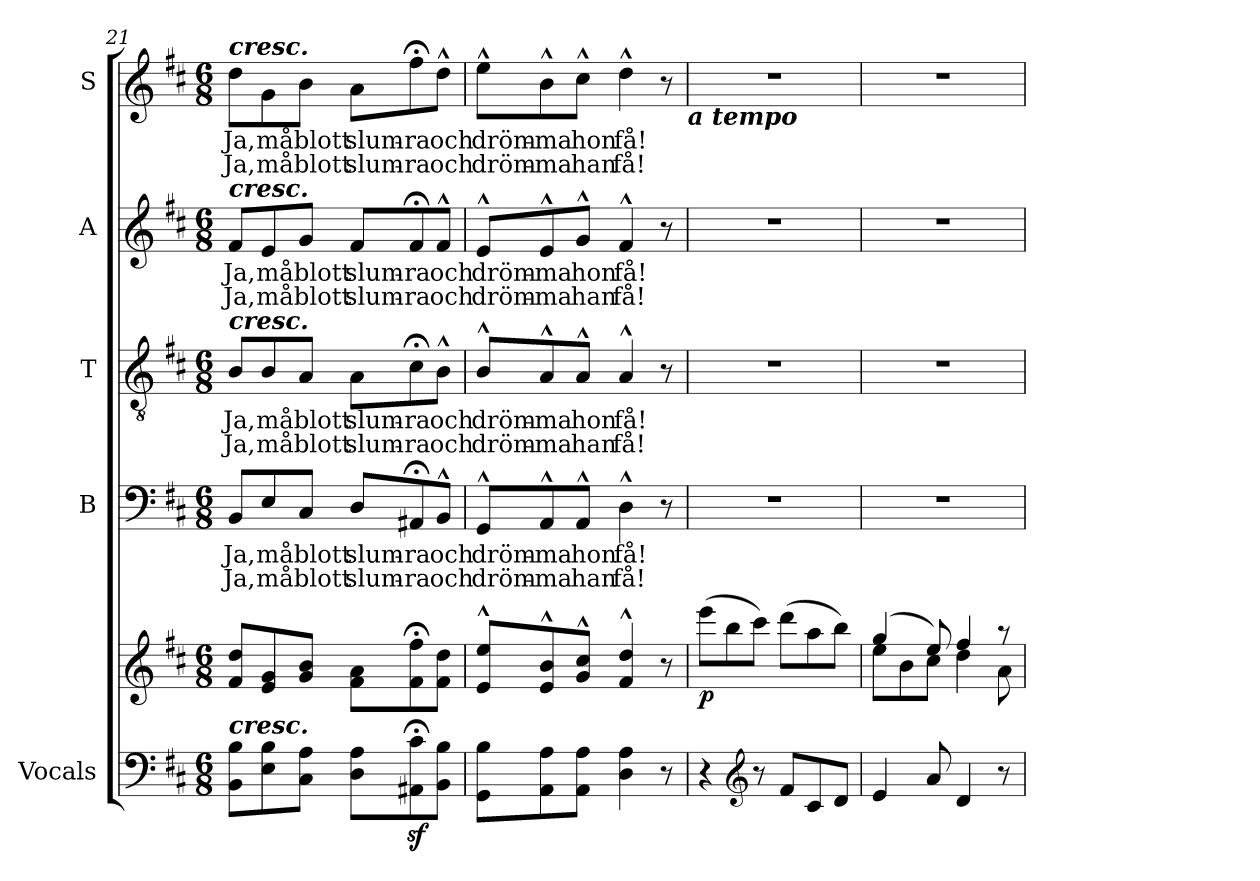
**kern	**kern	**dynam	**kern	**text	**text	**kern	**text	**text	**kern	**text	**text	**kern	**text	**text
*part5	*part5	*part5	*part4	*part4	*part4	*part3	*part3	*part3	*part2	*part2	*part2	*part1	*part1	*part1
*staff6	*staff5	*staff5/6	*staff4	*staff4	*staff4	*staff3	*staff3	*staff3	*staff2	*staff2	*staff2	*staff1	*staff1	*staff1
*I"Vocals	*	*	*I"B	*	*	*I"T	*	*	*I"A	*	*	*I"S	*	*
*clefF4	*clefG2	*	*clefF4	*	*	*clefGv2	*	*	*clefG2	*	*	*clefG2	*	*
*k[f#c#]	*k[f#c#]	*	*k[f#c#]	*	*	*k[f#c#]	*	*	*k[f#c#]	*	*	*k[f#c#]	*	*
*D:	*D:	*	*D:	*	*	*D:	*	*	*D:	*	*	*D:	*	*
*M6/8	*M6/8	*	*M6/8	*	*	*M6/8	*	*	*M6/8	*	*	*M6/8	*	*
=21	=21	=21	=21	=21	=21	=21	=21	=21	=21	=21	=21	=21	=21	=21
!	!	!	!	!LO:LY:b	!LO:LY:b	!	!	!	!	!	!	!	!	!
!	!	!	!	!	!	!	!LO:LY:b	!LO:LY:b	!	!	!	!	!	!
!	!	!	!	!	!	!	!	!	!	!LO:LY:b	!LO:LY:b	!	!	!
!	!	!	!	!	!	!	!	!	!	!	!	!LO:TX:a:Bi:t=cresc.	!	!
!	!	!	!	!	!	!	!	!	!LO:TX:a:Bi:t=cresc.	!	!	!	!	!
!	!	!	!	!	!	!LO:TX:a:Bi:t=cresc.	!	!	!	!	!	!	!	!
!LO:TX:a:Bi:t=cresc.	!	!	!	!	!	!	!	!	!	!	!	!	!	!
!	!	!	!	!	!	!	!	!	!	!	!	!	!LO:LY:b	!LO:LY:b
8BB\ 8B\L	8f#/ 8dd/L	.	8BB/L	Ja,	Ja,	8B/L	Ja,	Ja,	8f#/L	Ja,	Ja,	8dd\L	Ja,	Ja,
!	!	!	!	!LO:LY:b	!LO:LY:b	!	!	!	!	!	!	!	!	!
!	!	!	!	!	!	!	!LO:LY:b	!LO:LY:b	!	!	!	!	!	!
!	!	!	!	!	!	!	!	!	!	!LO:LY:b	!LO:LY:b	!	!	!
!	!	!	!	!	!	!	!	!	!	!	!	!	!LO:LY:b	!LO:LY:b
8E\ 8B\	8e/ 8g/	.	8E/	må	må	8B/	må	må	8e/	må	må	8g\	må	må
!	!	!	!	!LO:LY:b	!LO:LY:b	!	!	!	!	!	!	!	!	!
!	!	!	!	!	!	!	!LO:LY:b	!LO:LY:b	!	!	!	!	!	!
!	!	!	!	!	!	!	!	!	!	!LO:LY:b	!LO:LY:b	!	!	!
!	!	!	!	!	!	!	!	!	!	!	!	!	!LO:LY:b	!LO:LY:b
8C#\ 8A\J	8g/ 8b/J	.	8C#/J	blott	blott	8A/J	blott	blott	8g/J	blott	blott	8b\J	blott	blott
!	!	!	!	!LO:LY:b	!LO:LY:b	!	!	!	!	!	!	!	!	!
!	!	!	!	!	!	!	!LO:LY:b	!LO:LY:b	!	!	!	!	!	!
!	!	!	!	!	!	!	!	!	!	!LO:LY:b	!LO:LY:b	!	!	!
!	!	!	!	!	!	!	!	!	!	!	!	!	!LO:LY:b	!LO:LY:b
8D\ 8A\L	8f#\ 8a\L	.	8D/L	slum-	slum-	8A\L	slum-	slum-	8f#/L	slum-	slum-	8a\L	slum-	slum-
!	!	!	!	!LO:LY:b	!LO:LY:b	!	!	!	!	!	!	!	!	!
!	!	!	!	!	!	!	!LO:LY:b	!LO:LY:b	!	!	!	!	!	!
!	!	!	!	!	!	!	!	!	!	!LO:LY:b	!LO:LY:b	!	!	!
!	!	!	!	!	!	!	!	!	!	!	!	!	!LO:LY:b	!LO:LY:b
8AA#X\z>;< 8c#\z>;<	8f#\;< 8ff#\;<	.	8AA#X;</	-ra	-ra	8c#;<\	-ra	-ra	8f#;</	-ra	-ra	8ff#;<\	-ra	-ra
!	!	!	!	!LO:LY:b	!LO:LY:b	!	!	!	!	!	!	!	!	!
!	!	!	!	!	!	!	!LO:LY:b	!LO:LY:b	!	!	!	!	!	!
!	!	!	!	!	!	!	!	!	!	!LO:LY:b	!LO:LY:b	!	!	!
!	!	!	!	!	!	!	!	!	!	!	!	!	!LO:LY:b	!LO:LY:b
8BB\ 8B\J	8f#\ 8dd\J	.	8BB^^>/J	och	och	8B^^>\J	och	och	8f#^^>/J	och	och	8dd^^>\J	och	och
!!LO:LB:g=z
=22	=22	=22	=22	=22	=22	=22	=22	=22	=22	=22	=22	=22	=22	=22
!	!	!	!	!LO:LY:b	!LO:LY:b	!	!	!	!	!	!	!	!	!
!	!	!	!	!	!	!	!LO:LY:b	!LO:LY:b	!	!	!	!	!	!
!	!	!	!	!	!	!	!	!	!	!LO:LY:b	!LO:LY:b	!	!	!
!	!	!	!	!	!	!	!	!	!	!	!	!	!LO:LY:b	!LO:LY:b
8GG\ 8B\L	8e/^^> 8ee/^^>L	.	8GG^^>/L	dröm-	dröm-	8B^^>/L	dröm-	dröm-	8e^^>/L	dröm-	dröm-	8ee^^>\L	dröm-	dröm-
!	!	!	!	!LO:LY:b	!LO:LY:b	!	!	!	!	!	!	!	!	!
!	!	!	!	!	!	!	!LO:LY:b	!LO:LY:b	!	!	!	!	!	!
!	!	!	!	!	!	!	!	!	!	!LO:LY:b	!LO:LY:b	!	!	!
!	!	!	!	!	!	!	!	!	!	!	!	!	!LO:LY:b	!LO:LY:b
8AA\ 8A\	8e/^^> 8b/^^>	.	8AA^^>/	-ma	-ma	8A^^>/	-ma	-ma	8e^^>/	-ma	-ma	8b^^>\	-ma	-ma
!	!	!	!	!LO:LY:b	!LO:LY:b	!	!	!	!	!	!	!	!	!
!	!	!	!	!	!	!	!LO:LY:b	!LO:LY:b	!	!	!	!	!	!
!	!	!	!	!	!	!	!	!	!	!LO:LY:b	!LO:LY:b	!	!	!
!	!	!	!	!	!	!	!	!	!	!	!	!	!LO:LY:b	!LO:LY:b
8AA\ 8A\J	8g/^^> 8cc#/^^>J	.	8AA^^>/J	hon	han	8A^^>/J	hon	han	8g^^>/J	hon	han	8cc#^^>\J	hon	han
!	!	!	!	!LO:LY:b	!LO:LY:b	!	!	!	!	!	!	!	!	!
!	!	!	!	!	!	!	!LO:LY:b	!LO:LY:b	!	!	!	!	!	!
!	!	!	!	!	!	!	!	!	!	!LO:LY:b	!LO:LY:b	!	!	!
!	!	!	!	!	!	!	!	!	!	!	!	!	!LO:LY:b	!LO:LY:b
4D\ 4A\	4f#/^^> 4dd/^^>	.	4D^^>\	få!	få!	4A^^>/	få!	få!	4f#^^>/	få!	få!	4dd^^>\	få!	få!
8r	8r	.	8r	.	.	8r	.	.	8r	.	.	8r	.	.
!	!	!	!	!	!	!	!	!	!	!	!	!LO:TX:b:Bi:t=a tempo	!	!
=23	=23	=23	=23	=23	=23	=23	=23	=23	=23	=23	=23	=23	=23	=23
!	!	!LO:DY:b	!	!	!	!	!	!	!	!	!	!	!	!
4r	(>8eee\L	p	2.r	.	.	2.r	.	.	2.r	.	.	2.r	.	.
.	8bb\	.	.	.	.	.	.	.	.	.	.	.	.	.
*clefG2	*	*	*	*	*	*	*	*	*	*	*	*	*	*
8r	8ccc#\J)	.	.	.	.	.	.	.	.	.	.	.	.	.
8f#/L	(>8ddd\L	.	.	.	.	.	.	.	.	.	.	.	.	.
8c#/	8aa\	.	.	.	.	.	.	.	.	.	.	.	.	.
8d/J	8bb\J)	.	.	.	.	.	.	.	.	.	.	.	.	.
=24	=24	=24	=24	=24	=24	=24	=24	=24	=24	=24	=24	=24	=24	=24
*	*^	*	*	*	*	*	*	*	*	*	*	*	*	*
4e/	(4gg/	8ee\L	.	2.r	.	.	2.r	.	.	2.r	.	.	2.r	.	.
.	.	8b\	.	.	.	.	.	.	.	.	.	.	.	.	.
8a/	8ee/)	8cc#\J	.	.	.	.	.	.	.	.	.	.	.	.	.
4d/	4ff#/	4dd\	.	.	.	.	.	.	.	.	.	.	.	.	.
8r	8raa	8a\	.	.	.	.	.	.	.	.	.	.	.	.	.
*	*v	*v	*	*	*	*	*	*	*	*	*	*	*	*	*
=	=	=	=	=	=	=	=	=	=	=	=	=	=	=
*-	*-	*-	*-	*-	*-	*-	*-	*-	*-	*-	*-	*-	*-	*-
